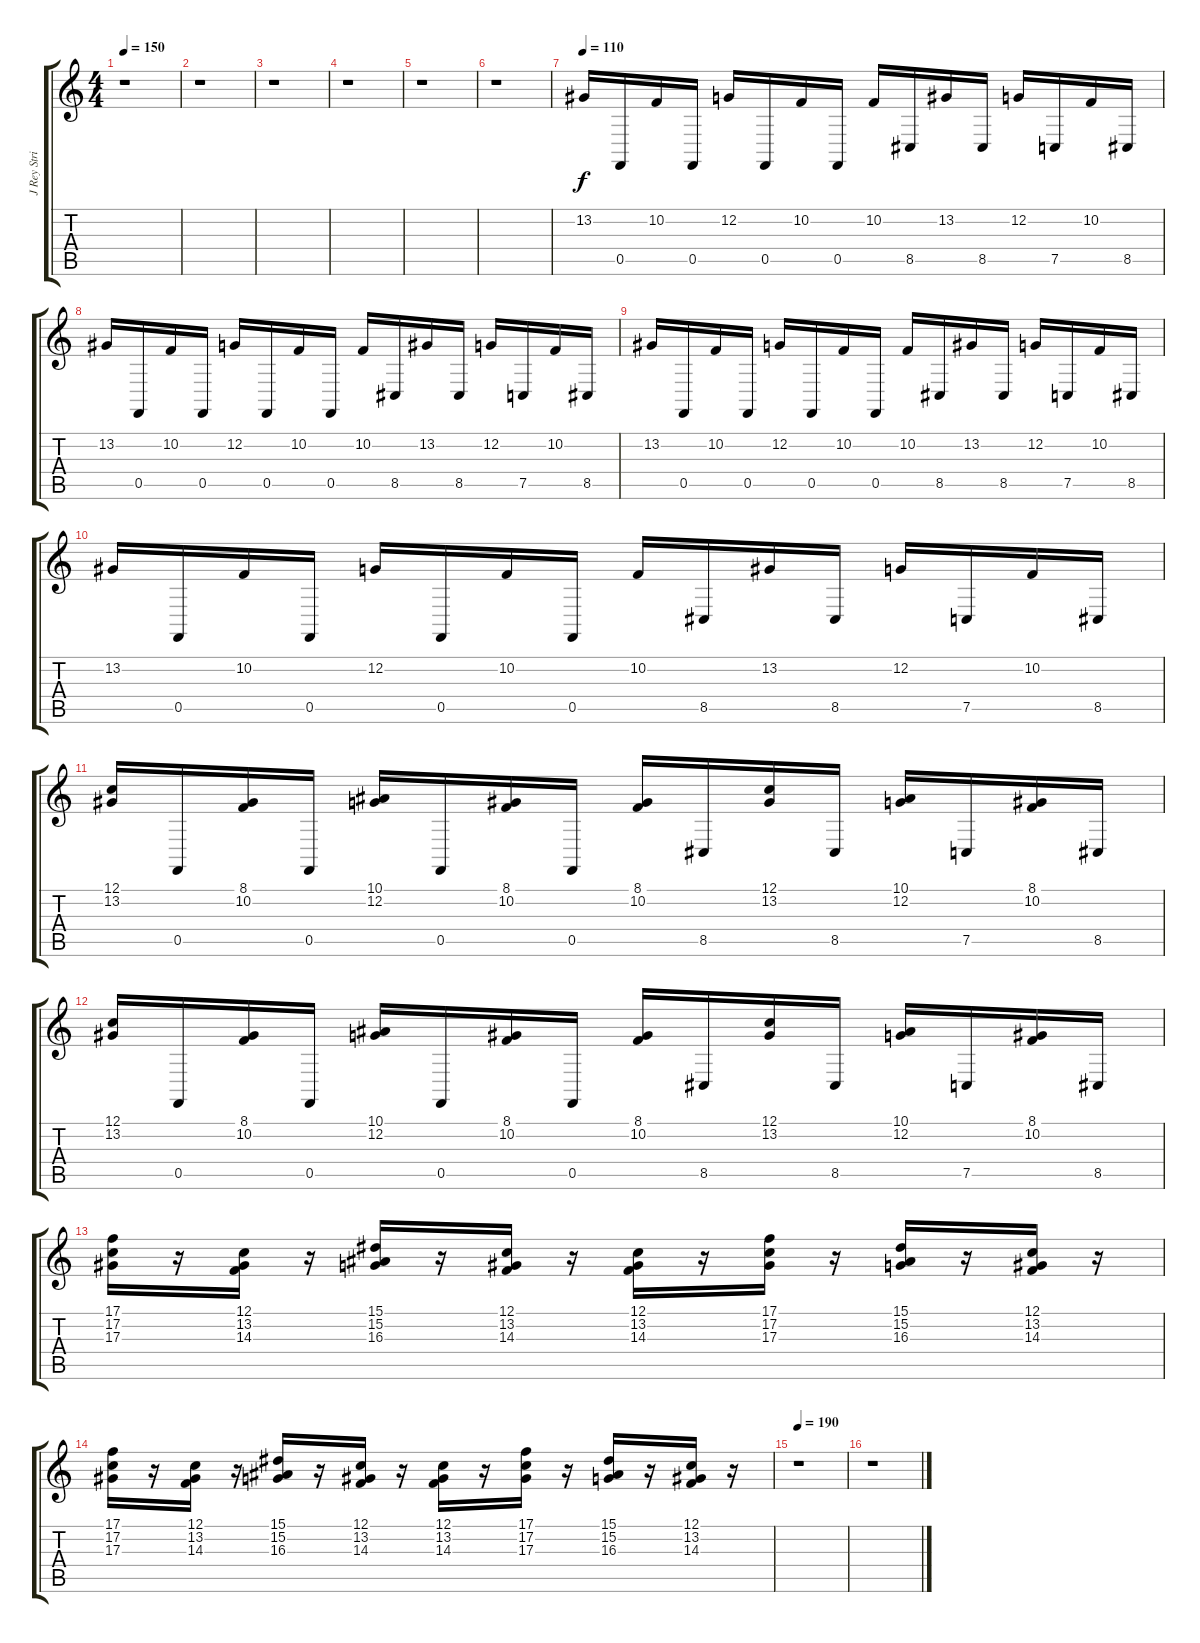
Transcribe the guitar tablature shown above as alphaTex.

\track ("J Rey Strings" "J Rey Stri") {instrument stringensemble1}
\staff {score tabs}
\tuning (C4 G3 Eb3 Bb2 F2 C2) {hide}
\ts (4 4)
\tempo 150
\clef g2
\ks c
r.1{dy f} |
r.1 |
r.1 |
r.1 |
r.1 |
r.1 |
\tempo 110
13.2.16 0.5.16 10.2.16 0.5.16 12.2.16 0.5.16 10.2.16 0.5.16 10.2.16 8.5.16 13.2.16 8.5.16 12.2.16 7.5.16 10.2.16 8.5.16 |
13.2.16 0.5.16 10.2.16 0.5.16 12.2.16 0.5.16 10.2.16 0.5.16 10.2.16 8.5.16 13.2.16 8.5.16 12.2.16 7.5.16 10.2.16 8.5.16 |
13.2.16 0.5.16 10.2.16 0.5.16 12.2.16 0.5.16 10.2.16 0.5.16 10.2.16 8.5.16 13.2.16 8.5.16 12.2.16 7.5.16 10.2.16 8.5.16 |
13.2.16 0.5.16 10.2.16 0.5.16 12.2.16 0.5.16 10.2.16 0.5.16 10.2.16 8.5.16 13.2.16 8.5.16 12.2.16 7.5.16 10.2.16 8.5.16 |
(12.1 13.2).16 0.5.16 (8.1 10.2).16 0.5.16 (10.1 12.2).16 0.5.16 (8.1 10.2).16 0.5.16 (8.1 10.2).16 8.5.16 (12.1 13.2).16 8.5.16 (10.1 12.2).16 7.5.16 (8.1 10.2).16 8.5.16 |
(12.1 13.2).16 0.5.16 (8.1 10.2).16 0.5.16 (10.1 12.2).16 0.5.16 (8.1 10.2).16 0.5.16 (8.1 10.2).16 8.5.16 (12.1 13.2).16 8.5.16 (10.1 12.2).16 7.5.16 (8.1 10.2).16 8.5.16 |
(17.1 17.2 17.3).16 r.16 (12.1 13.2 14.3).16 r.16 (15.1 15.2 16.3).16 r.16 (12.1 13.2 14.3).16 r.16 (12.1 13.2 14.3).16 r.16 (17.1 17.2 17.3).16 r.16 (15.1 15.2 16.3).16 r.16 (12.1 13.2 14.3).16 r.16 |
(17.1 17.2 17.3).16 r.16 (12.1 13.2 14.3).16 r.16 (15.1 15.2 16.3).16 r.16 (12.1 13.2 14.3).16 r.16 (12.1 13.2 14.3).16 r.16 (17.1 17.2 17.3).16 r.16 (15.1 15.2 16.3).16 r.16 (12.1 13.2 14.3).16 r.16 |
\tempo 190
r.1 |
r.1
